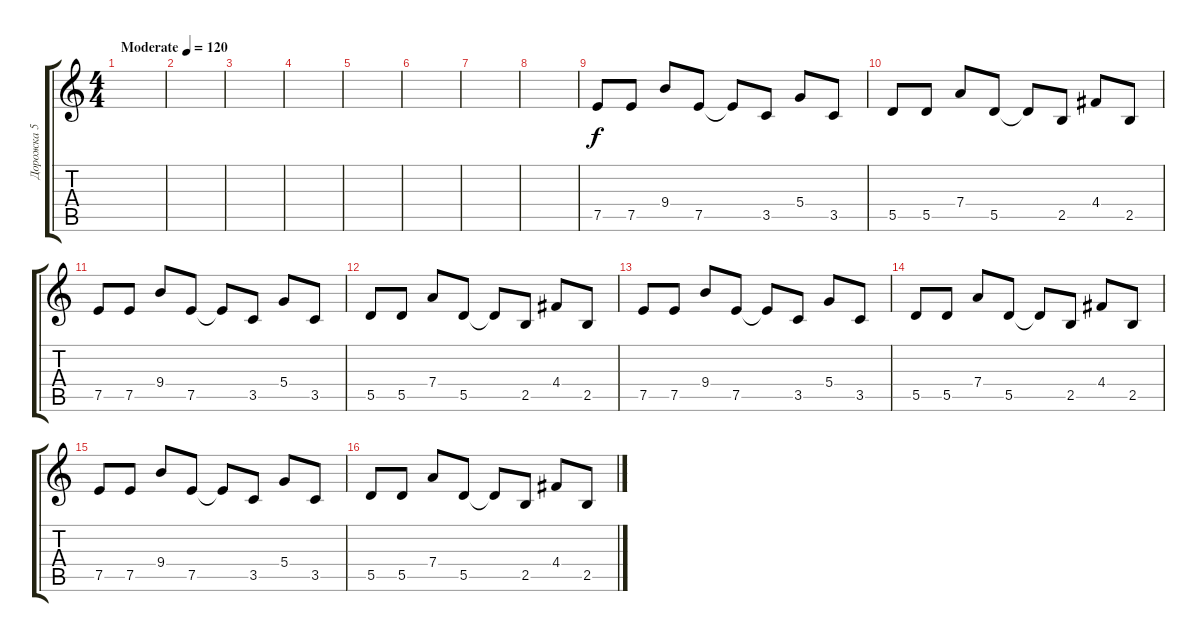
\track ("Дорожка 5" "Дорожка 5") {instrument distortionguitar}
\staff {score tabs}
\tuning (E4 B3 G3 D3 A2 E2) {hide}
\ts (4 4)
\tempo (120 "Moderate")
\clef g2
\ks c
|
|
|
|
|
|
|
|
7.5.8 7.5.8 9.4.8 7.5.8 7.5{t}.8 3.5.8 5.4.8 3.5.8 |
5.5.8 5.5.8 7.4.8 5.5.8 5.5{t}.8 2.5.8 4.4.8 2.5.8 |
7.5.8 7.5.8 9.4.8 7.5.8 7.5{t}.8 3.5.8 5.4.8 3.5.8 |
5.5.8 5.5.8 7.4.8 5.5.8 5.5{t}.8 2.5.8 4.4.8 2.5.8 |
7.5.8 7.5.8 9.4.8 7.5.8 7.5{t}.8 3.5.8 5.4.8 3.5.8 |
5.5.8 5.5.8 7.4.8 5.5.8 5.5{t}.8 2.5.8 4.4.8 2.5.8 |
7.5.8 7.5.8 9.4.8 7.5.8 7.5{t}.8 3.5.8 5.4.8 3.5.8 |
5.5.8 5.5.8 7.4.8 5.5.8 5.5{t}.8 2.5.8 4.4.8 2.5.8
